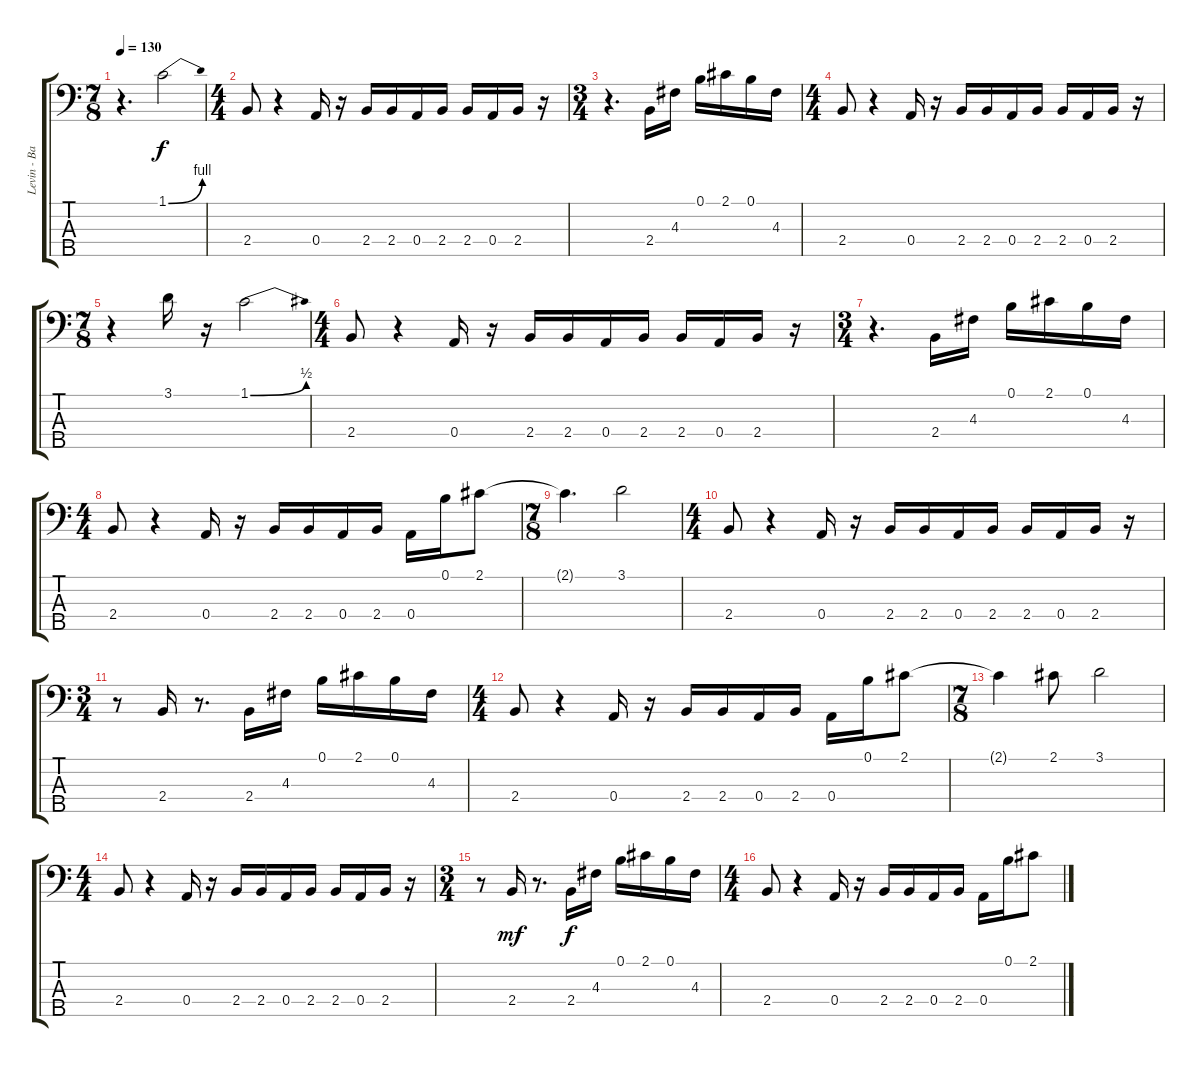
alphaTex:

\track ("Levin - Bass" "Levin - Ba") {instrument electricbassfinger}
\staff {score tabs}
\tuning (B2 G2 D2 A1 E1) {hide}
\ts (7 8)
\tempo 130
\clef f4
\ks c
r.4{d dy f} 1.1{be (bend 0 0 60 4)}.2 |
\ts (4 4)
2.4.8 r.4 0.4.16 r.16 2.4.16 2.4.16 0.4.16 2.4.16 2.4.16 0.4.16 2.4.16 r.16 |
\ts (3 4)
r.4{d} 2.4.16 4.3.16 0.1.16 2.1.16 0.1.16 4.3.16 |
\ts (4 4)
2.4.8 r.4 0.4.16 r.16 2.4.16 2.4.16 0.4.16 2.4.16 2.4.16 0.4.16 2.4.16 r.16 |
\ts (7 8)
r.4 3.1.16 r.16 1.1{be (bend 0 0 60 2)}.2 |
\ts (4 4)
2.4.8 r.4 0.4.16 r.16 2.4.16 2.4.16 0.4.16 2.4.16 2.4.16 0.4.16 2.4.16 r.16 |
\ts (3 4)
r.4{d} 2.4.16 4.3.16 0.1.16 2.1.16 0.1.16 4.3.16 |
\ts (4 4)
2.4.8 r.4 0.4.16 r.16 2.4.16 2.4.16 0.4.16 2.4.16 0.4.16 0.1.16 2.1.8 |
\ts (7 8)
2.1{t}.4{d} 3.1.2 |
\ts (4 4)
2.4.8 r.4 0.4.16 r.16 2.4.16 2.4.16 0.4.16 2.4.16 2.4.16 0.4.16 2.4.16 r.16 |
\ts (3 4)
r.8 2.4.16 r.8{d} 2.4.16 4.3.16 0.1.16 2.1.16 0.1.16 4.3.16 |
\ts (4 4)
2.4.8 r.4 0.4.16 r.16 2.4.16 2.4.16 0.4.16 2.4.16 0.4.16 0.1.16 2.1.8 |
\ts (7 8)
2.1{t}.4 2.1.8 3.1.2 |
\ts (4 4)
2.4.8 r.4 0.4.16 r.16 2.4.16 2.4.16 0.4.16 2.4.16 2.4.16 0.4.16 2.4.16 r.16 |
\ts (3 4)
r.8 2.4.16{dy mf} r.8{d} 2.4.16{dy f} 4.3.16 0.1.16 2.1.16 0.1.16 4.3.16 |
\ts (4 4)
2.4.8 r.4 0.4.16 r.16 2.4.16 2.4.16 0.4.16 2.4.16 0.4.16 0.1.16 2.1.8
